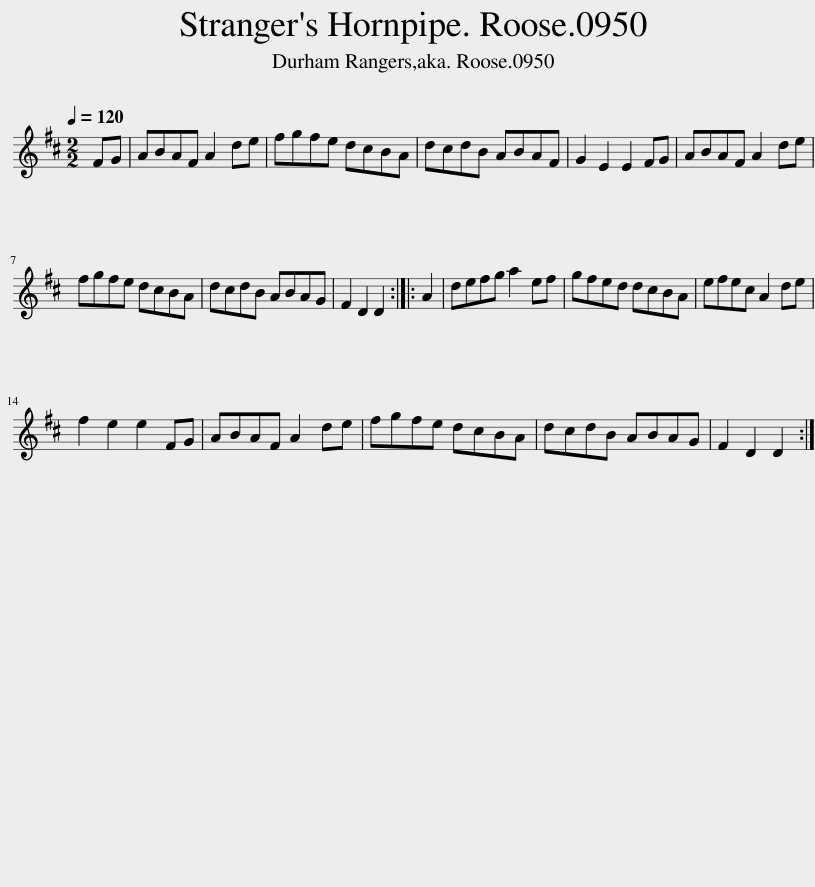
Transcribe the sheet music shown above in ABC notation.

X:1
L:1/8
Q:1/4=120
M:2/2
I:linebreak $
K:D
V:1 treble
V:1
 FG | ABAF A2 de | fgfe dcBA | dcdB ABAF | G2 E2 E2 FG | %5
 ABAF A2 de |$ fgfe dcBA | dcdB ABAG | F2 D2 D2 :: A2 | %10
 defg a2 ef | gfed dcBA | efec A2 de |$ f2 e2 e2 FG | ABAF A2 de | %15
 fgfe dcBA | dcdB ABAG | F2 D2 D2 :| %18
